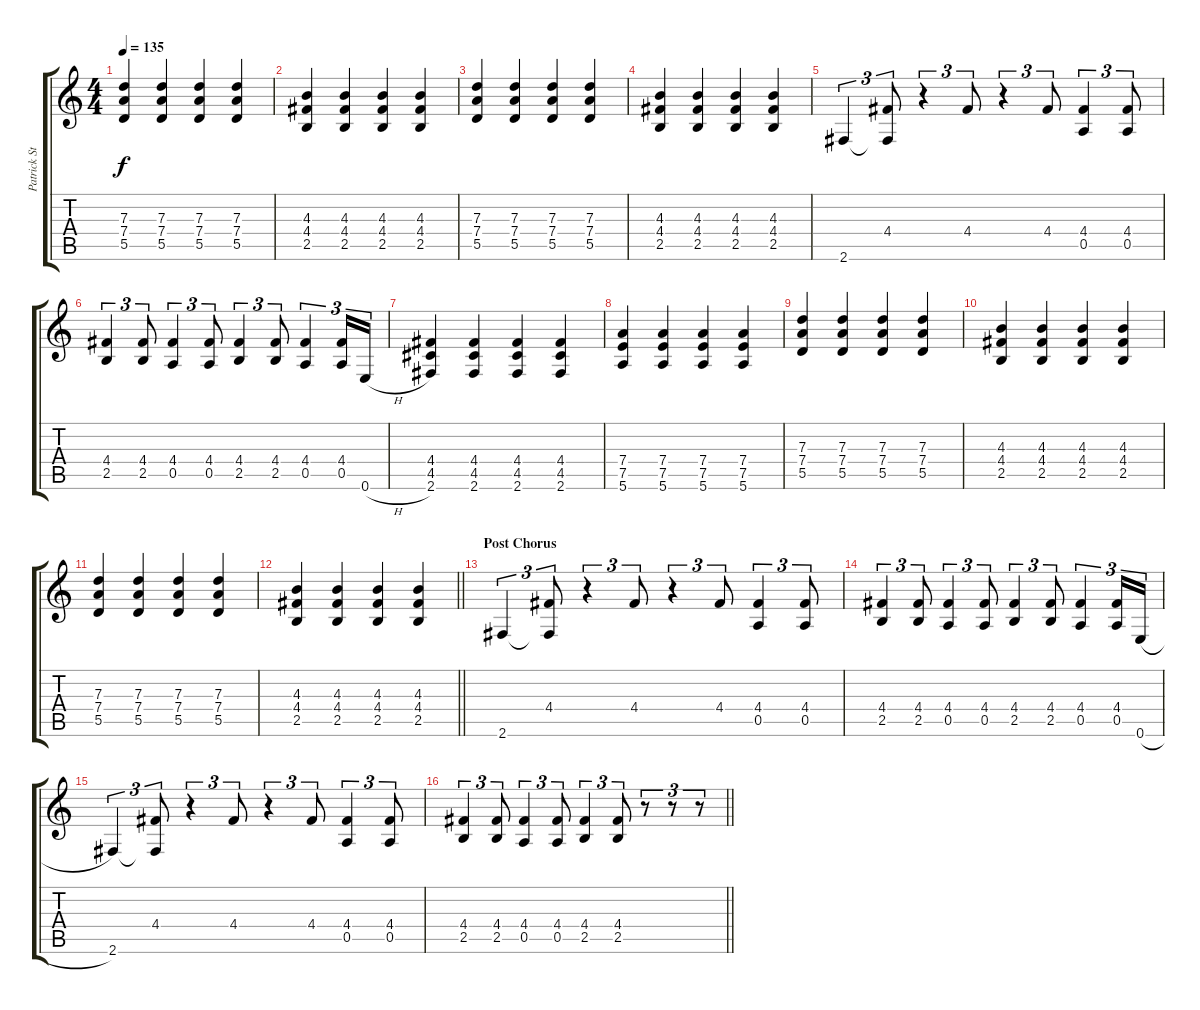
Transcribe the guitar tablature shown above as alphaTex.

\track ("Patrick Stump" "Patrick St") {instrument distortionguitar}
\staff {score tabs}
\tuning (E4 B3 G3 D3 A2 E2) {hide}
\ts (4 4)
\tempo 135
\clef g2
\ks c
(7.3 7.4 5.5).4{dy f} (7.3 7.4 5.5).4 (7.3 7.4 5.5).4 (7.3 7.4 5.5).4 |
(4.3 4.4 2.5).4 (4.3 4.4 2.5).4 (4.3 4.4 2.5).4 (4.3 4.4 2.5).4 |
(7.3 7.4 5.5).4 (7.3 7.4 5.5).4 (7.3 7.4 5.5).4 (7.3 7.4 5.5).4 |
(4.3 4.4 2.5).4 (4.3 4.4 2.5).4 (4.3 4.4 2.5).4 (4.3 4.4 2.5).4 |
2.6.4{tu (3 2)} (4.4 2.6{t}).8{tu (3 2)} r.4{tu (3 2)} 4.4.8{tu (3 2)} r.4{tu (3 2)} 4.4.8{tu (3 2)} (4.4 0.5).4{tu (3 2)} (4.4 0.5).8{tu (3 2)} |
(4.4 2.5).4{tu (3 2)} (4.4 2.5).8{tu (3 2)} (4.4 0.5).4{tu (3 2)} (4.4 0.5).8{tu (3 2)} (4.4 2.5).4{tu (3 2)} (4.4 2.5).8{tu (3 2)} (4.4 0.5).4{tu (3 2)} (4.4 0.5).16{tu (3 2)} 0.6{h}.16{tu (3 2)} |
(4.4 4.5 2.6).4 (4.4 4.5 2.6).4 (4.4 4.5 2.6).4 (4.4 4.5 2.6).4 |
(7.4 7.5 5.6).4 (7.4 7.5 5.6).4 (7.4 7.5 5.6).4 (7.4 7.5 5.6).4 |
(7.3 7.4 5.5).4 (7.3 7.4 5.5).4 (7.3 7.4 5.5).4 (7.3 7.4 5.5).4 |
(4.3 4.4 2.5).4 (4.3 4.4 2.5).4 (4.3 4.4 2.5).4 (4.3 4.4 2.5).4 |
(7.3 7.4 5.5).4 (7.3 7.4 5.5).4 (7.3 7.4 5.5).4 (7.3 7.4 5.5).4 |
\barLineRight lightlight
(4.3 4.4 2.5).4 (4.3 4.4 2.5).4 (4.3 4.4 2.5).4 (4.3 4.4 2.5).4 |
\section ("" "Post Chorus")
2.6.4{tu (3 2)} (4.4 2.6{t}).8{tu (3 2)} r.4{tu (3 2)} 4.4.8{tu (3 2)} r.4{tu (3 2)} 4.4.8{tu (3 2)} (4.4 0.5).4{tu (3 2)} (4.4 0.5).8{tu (3 2)} |
(4.4 2.5).4{tu (3 2)} (4.4 2.5).8{tu (3 2)} (4.4 0.5).4{tu (3 2)} (4.4 0.5).8{tu (3 2)} (4.4 2.5).4{tu (3 2)} (4.4 2.5).8{tu (3 2)} (4.4 0.5).4{tu (3 2)} (4.4 0.5).16{tu (3 2)} 0.6{h}.16{tu (3 2)} |
2.6.4{tu (3 2)} (4.4 2.6{t}).8{tu (3 2)} r.4{tu (3 2)} 4.4.8{tu (3 2)} r.4{tu (3 2)} 4.4.8{tu (3 2)} (4.4 0.5).4{tu (3 2)} (4.4 0.5).8{tu (3 2)} |
\barLineRight lightlight
(4.4 2.5).4{tu (3 2)} (4.4 2.5).8{tu (3 2)} (4.4 0.5).4{tu (3 2)} (4.4 0.5).8{tu (3 2)} (4.4 2.5).4{tu (3 2)} (4.4 2.5).8{tu (3 2)} r.8{tu (3 2)} r.8{tu (3 2)} r.8{tu (3 2)}
